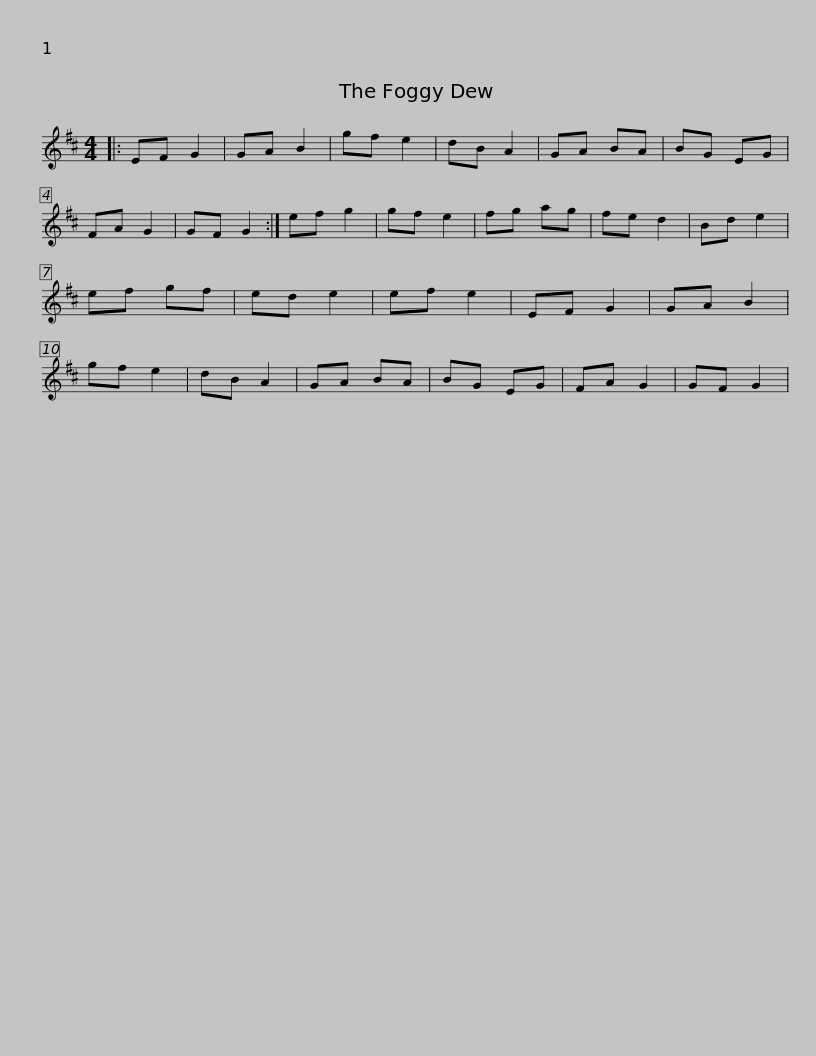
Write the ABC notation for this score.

X:1
L:1/8
M:4/4
I:linebreak $
K:D
V:1 treble
V:1
|: EF G2 | GA B2 | gf e2 | dB A2 | GA BA | %5
 BG EG | FA G2 | GF G2 :| ef g2 | gf e2 | %10
 fg ag | fe d2 |$ Bd e2 | ef gf | ed e2 | %15
 ef e2 | EF G2 | GA B2 | gf e2 | dB A2 | %20
 GA BA | BG EG | FA G2 | GF G2 | %24
